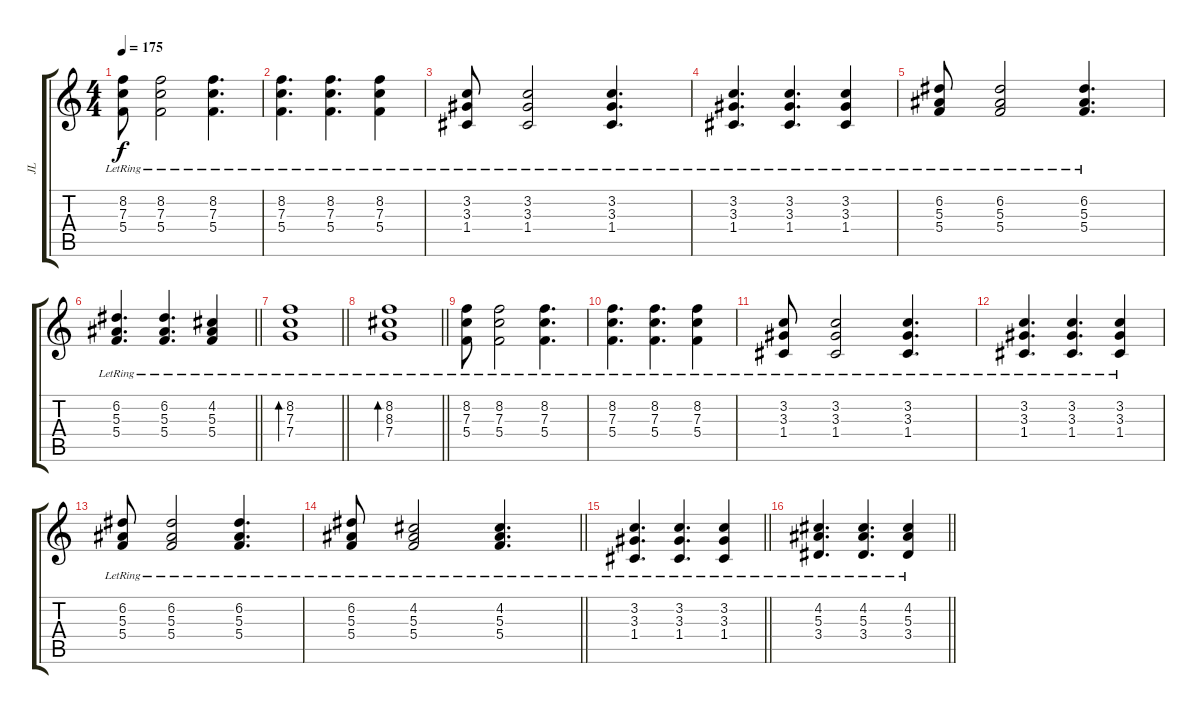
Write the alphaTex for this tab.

\track ("JL" "JL") {instrument electricguitarjazz}
\staff {score tabs}
\tuning (D4 A3 F3 C3 G2 C2) {hide}
\ts (4 4)
\section ("" "")
\tempo 175
\clef g2
\ks c
(8.2{lr} 7.3{lr} 5.4{lr}).8{dy f} (8.2{lr} 7.3{lr} 5.4{lr}).2 (8.2{lr} 7.3{lr} 5.4{lr}).4{d} |
(8.2{lr} 7.3{lr} 5.4{lr}).4{d} (8.2{lr} 7.3{lr} 5.4{lr}).4{d} (8.2{lr} 7.3{lr} 5.4{lr}).4 |
(3.2{lr} 3.3{lr} 1.4{lr}).8 (3.2{lr} 3.3{lr} 1.4{lr}).2 (3.2{lr} 3.3{lr} 1.4{lr}).4{d} |
(3.2{lr} 3.3{lr} 1.4{lr}).4{d} (3.2{lr} 3.3{lr} 1.4{lr}).4{d} (3.2{lr} 3.3{lr} 1.4{lr}).4 |
(6.2{lr} 5.3{lr} 5.4{lr}).8 (6.2{lr} 5.3{lr} 5.4{lr}).2 (6.2{lr} 5.3{lr} 5.4{lr}).4{d} |
\barLineRight lightlight
(6.2{lr} 5.3{lr} 5.4{lr}).4{d} (6.2{lr} 5.3{lr} 5.4{lr}).4{d} (4.2{lr} 5.3{lr} 5.4{lr}).4 |
\barLineRight lightlight
(8.2{lr} 7.3{lr} 7.4{lr}).1{bd 240} |
\barLineRight lightlight
(8.2{lr} 8.3{lr} 7.4{lr}).1{bd 240} |
\section ("" "")
(8.2{lr} 7.3{lr} 5.4{lr}).8 (8.2{lr} 7.3{lr} 5.4{lr}).2 (8.2{lr} 7.3{lr} 5.4{lr}).4{d} |
(8.2{lr} 7.3{lr} 5.4{lr}).4{d} (8.2{lr} 7.3{lr} 5.4{lr}).4{d} (8.2{lr} 7.3{lr} 5.4{lr}).4 |
(3.2{lr} 3.3{lr} 1.4{lr}).8 (3.2{lr} 3.3{lr} 1.4{lr}).2 (3.2{lr} 3.3{lr} 1.4{lr}).4{d} |
(3.2{lr} 3.3{lr} 1.4{lr}).4{d} (3.2{lr} 3.3{lr} 1.4{lr}).4{d} (3.2{lr} 3.3{lr} 1.4{lr}).4 |
(6.2{lr} 5.3{lr} 5.4{lr}).8 (6.2{lr} 5.3{lr} 5.4{lr}).2 (6.2{lr} 5.3{lr} 5.4{lr}).4{d} |
\barLineRight lightlight
(6.2{lr} 5.3{lr} 5.4{lr}).8 (4.2{lr} 5.3{lr} 5.4{lr}).2 (4.2{lr} 5.3{lr} 5.4{lr}).4{d} |
\section ("" "")
\barLineRight lightlight
(3.2{lr} 3.3{lr} 1.4{lr}).4{d} (3.2{lr} 3.3{lr} 1.4{lr}).4{d} (3.2{lr} 3.3{lr} 1.4{lr}).4 |
\barLineRight lightlight
(4.2{lr} 5.3{lr} 3.4{lr}).4{d} (4.2{lr} 5.3{lr} 3.4{lr}).4{d} (4.2{lr} 5.3{lr} 3.4{lr}).4
